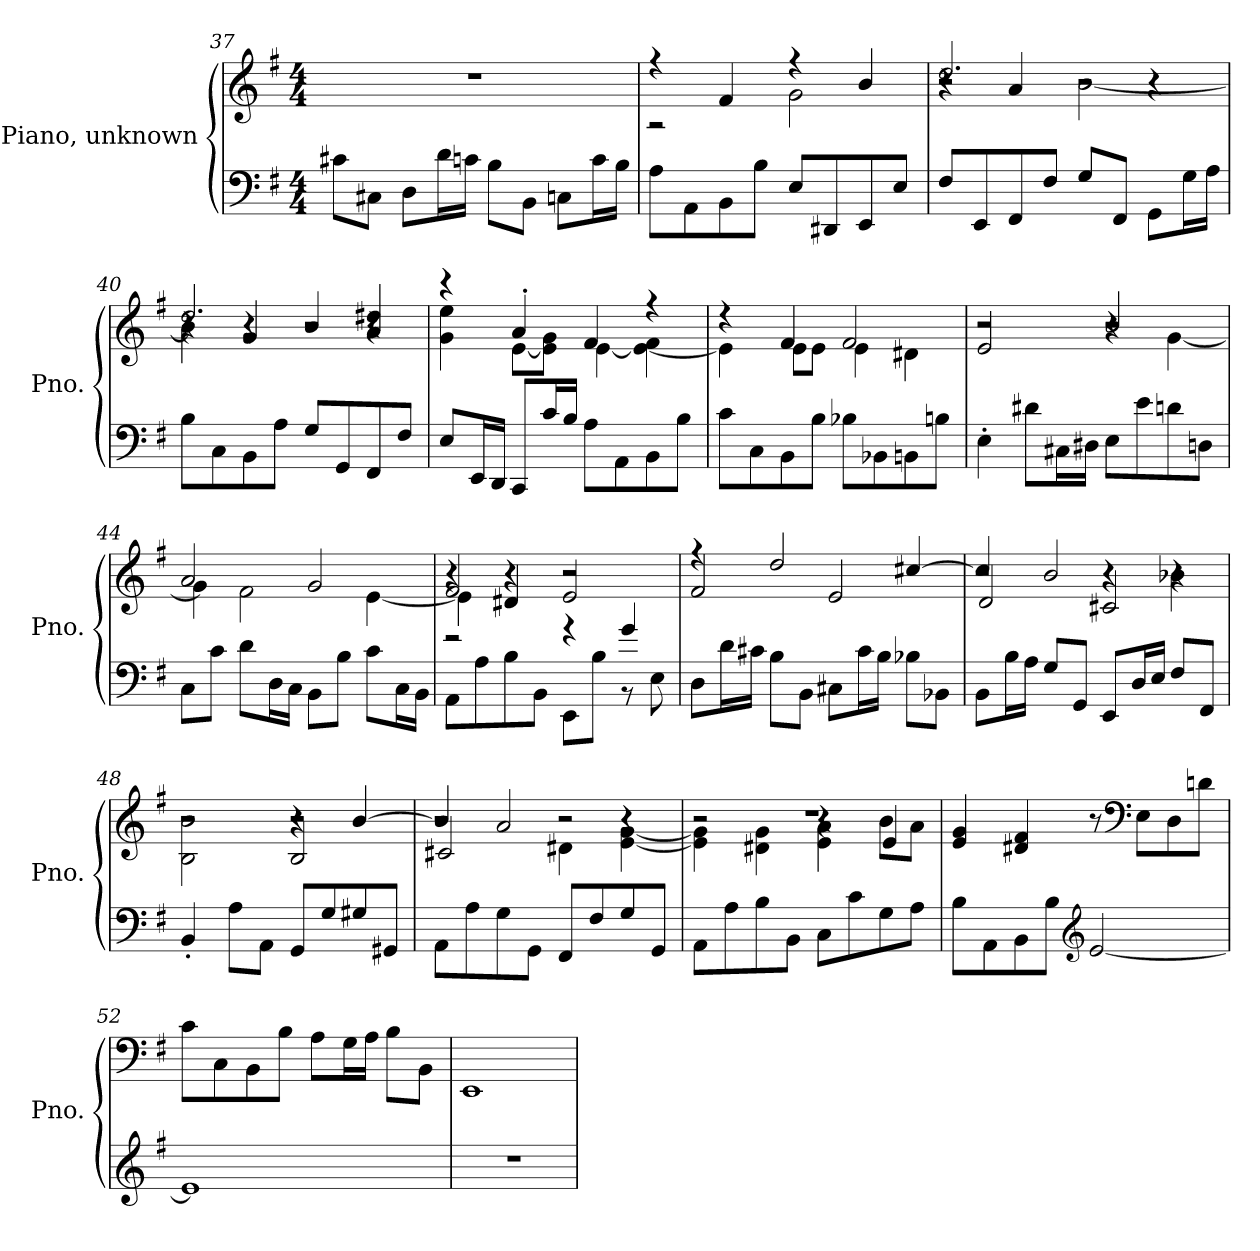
**kern	**kern
*part1	*part1
*staff2	*staff1
*I"Piano, unknown	*
*I'Pno.	*
!!LO:LB:g=z
*clefF4	*clefG2
*k[f#]	*k[f#]
*M4/4	*M4/4
=37	=37
8c#X\L	1r
8C#X\J	.
8D\L	.
16d\L	.
16cn\JJ	.
8B\L	.
8BB\J	.
8Cn\L	.
16c\L	.
16B\JJ	.
=38	=38
*	*^
8A\L	4r	2r
8AA\	.	.
8BB\	4f#/	.
8B\J	.	.
8E/L	4r	2g\
8DD#X/	.	.
8EE/	4b/	.
8E/J	.	.
=39	=39	=39
*	*	*^
8F#/L	2.dd/	2r	4r
8EE/	.	.	.
8FF#/	.	.	4a/
8F#/J	.	.	.
8G/L	.	[2b\	2r
8FF#/J	.	.	.
8GG\L	4r	.	.
16G\L	.	.	.
16A\JJ	.	.	.
=40	=40	=40	=40
8B\L	2.dd/	4b\]	4r
8C\	.	.	.
8BB\	.	4r	4g/
8A\J	.	.	.
8G/L	.	2r	4b/
8GG/	.	.	.
8FF#/	4r	.	4a/ 4dd#X/
8F#/J	.	.	.
*	*	*v	*v
!!LO:PB:g=z
=41	=41	=41
8E/L	4r	4g\ 4ee\
16EE/L	.	.
16DD/JJ	.	.
8CC/L	4a'/	[8e\L
16c/L	.	8e\] 8g\J
16B/JJ	.	.
8A\L	4f#/	[4e\
8AA\	.	.
8BB\	4r	4e\_ 4f#\
8B\J	.	.
=42	=42	=42
8c\L	4r	4e\]
8C\	.	.
8BB\	4f#/	8e\L
8B\J	.	8e\J
8B-X\L	2f#/	4e\
8BB-X\	.	.
8BBn\	.	4d#X\
8Bn\J	.	.
=43	=43	=43
*	*	*^
4E'\	2r	2r	2e/
8d#X\L	.	.	.
16C#X\L	.	.	.
16D#X\JJ	.	.	.
8E\L	2b/	4r	2r
8e\	.	.	.
8dn\	.	[4g\	.
8Dn\J	.	.	.
*	*	*v	*v
!!LO:LB:g=z
=44	=44	=44
8C\L	2a/	4g\]
8c\J	.	.
8d\L	.	2f#\
16D\L	.	.
16C\JJ	.	.
8BB\L	2g/	.
8B\J	.	.
8c\L	.	[4e\
16C\L	.	.
16BB\JJ	.	.
=45	=45	=45
*^	*	*^
2r	8AA\L	2f#/	4e\]	4r
.	8A\	.	.	.
.	8B\	.	4r	4d#X/
.	8BB\J	.	.	.
4r	8EE\L	2r	2r	2e/
.	8B\J	.	.	.
4g/	8r	.	.	.
.	8E\	.	.	.
*v	*v	*	*	*
*	*	*v	*v
=46	=46	=46
8D\L	4r	2f#/
16d\L	.	.
16c#X\JJ	.	.
8B\L	2dd/	.
8BB\J	.	.
8C#X\L	.	2e/
16c#\L	.	.
16B\JJ	.	.
8B-X\L	[4cc#X/	.
8BB-X\J	.	.
=47	=47	=47
*	*	*^
8BB\L	4cc#/]	2r	2d/
16B\L	.	.	.
16A\JJ	.	.	.
8G/L	2b/	.	.
8GG/J	.	.	.
8EE/L	.	4r	2c#X/
16D/L	.	.	.
16E/JJ	.	.	.
8F#/L	4r	4b-X\	.
8FF#/J	.	.	.
!!LO:LB:g=z	!!	!!
=48	=48	=48	=48
4BB'/	2r	2B\ 2b\	2r
8A\L	.	.	.
8AA\J	.	.	.
8GG/L	4r	2r	2B/
8G/	.	.	.
8G#X/	[4b/	.	.
8GG#X/J	.	.	.
=49	=49	=49	=49
8AA\L	4b/]	2r	2c#X/
8A\	.	.	.
8G\	2a/	.	.
8GG\J	.	.	.
8FF#/L	.	4d#X\	2r
8F#/	.	.	.
8G/	4r	[4e\ [4g\	.
8GG/J	.	.	.
=50	=50	=50	=50
8AA\L	1r	4e\] 4g\]	2r
8A\	.	.	.
8B\	.	4d#X\ 4g\	.
8BB\J	.	.	.
8C\L	.	4e\ 4a\	4r
8c\	.	.	.
8G\	.	8b\L	4e/
8A\J	.	8a\J	.
*	*v	*v	*v
=51	=51
8B\L	4e/ 4g/
8AA\	.
8BB\	4d#X/ 4f#/
8B\J	.
*clefG2	*
[2e/	8r
*	*clefF4
.	8E\L
.	8D\
.	8dn\J
!!LO:LB:g=z
=52	=52
1e]	8c\L
.	8C\
.	8BB\
.	8B\J
.	8A\L
.	16G\L
.	16A\JJ
.	8B\L
.	8BB\J
=53	=53
1r	1EE
=	=
*-	*-
